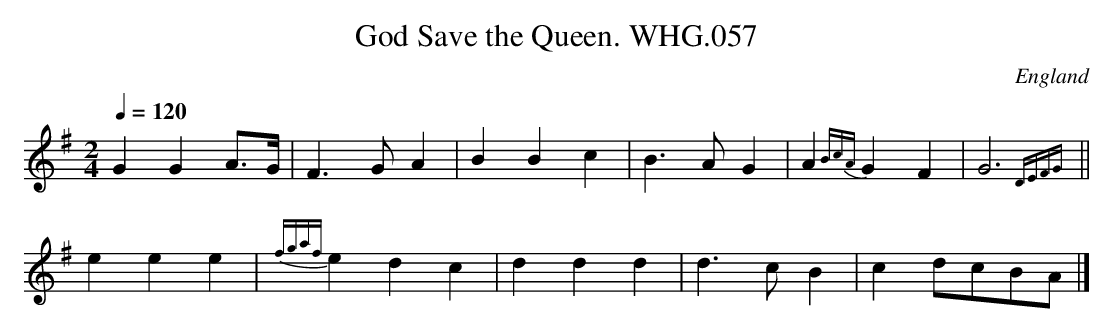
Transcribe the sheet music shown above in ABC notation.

X:1
T:God Save the Queen. WHG.057
L:1/8
M:2/4
O:England
Q:1/4=120
K:G
G2G2 A>G|F3G A2|B2B2 c2|B3A G2|A2 {BcA}G2F2|G6{DEFG}||
e2e2 e2|{fgaf}e2d2 c2|d2d2 d2|d3c B2|c2 dcBA|]
